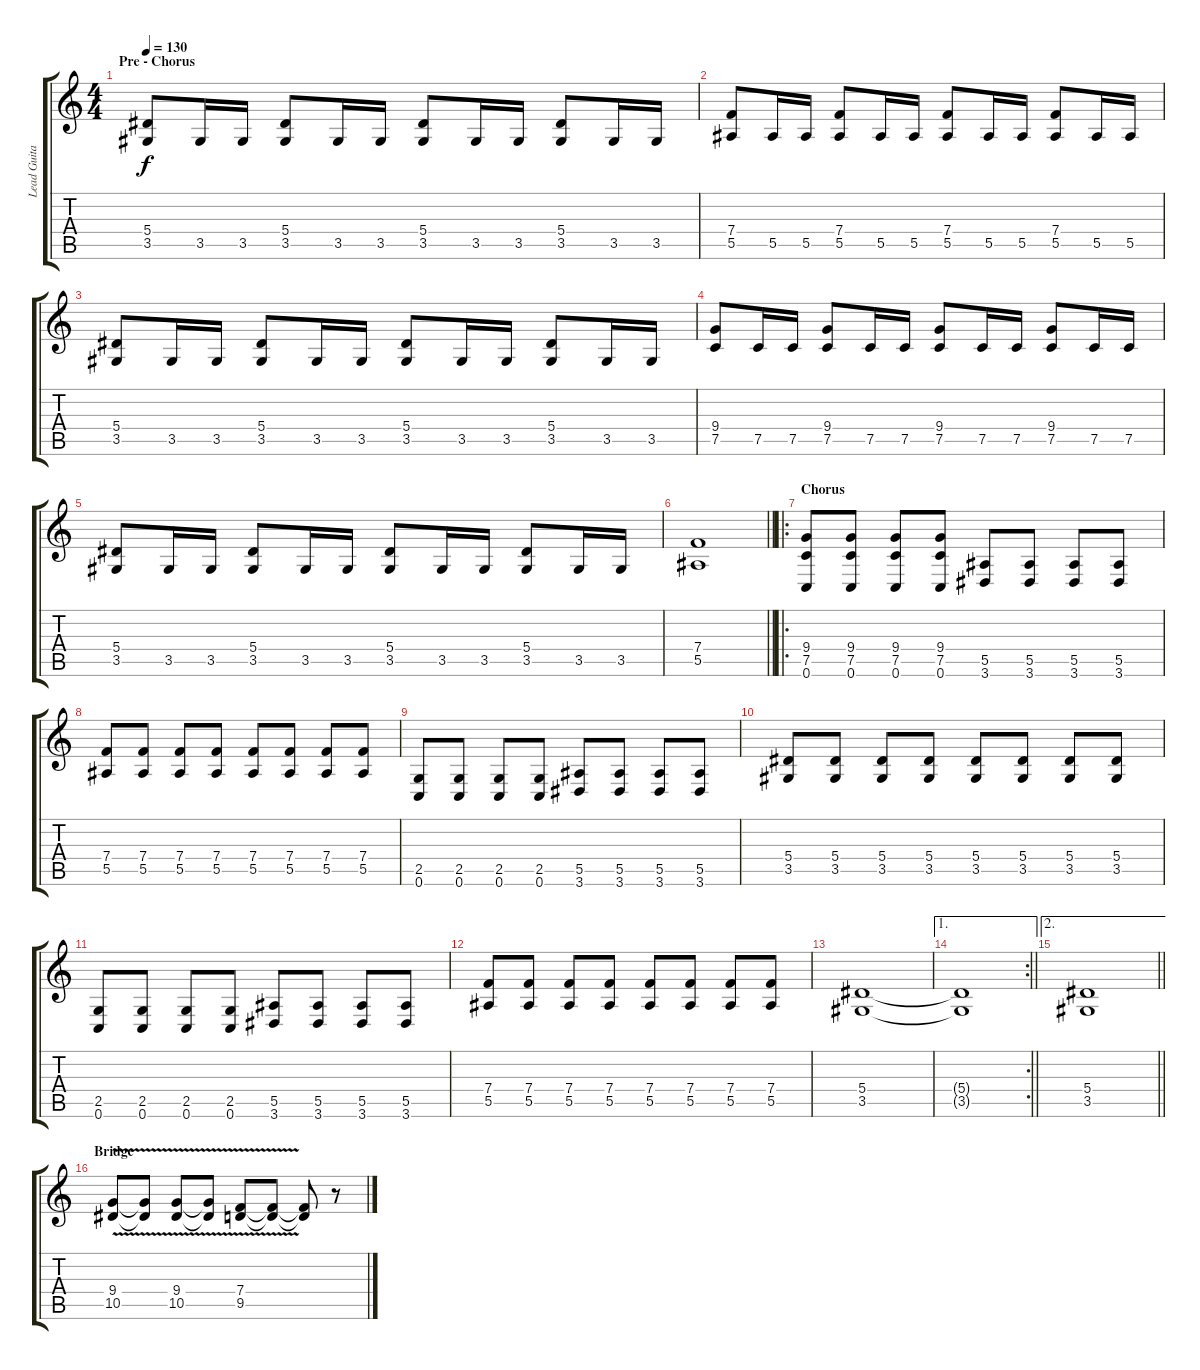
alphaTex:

\track ("Lead Guitar 2" "Lead Guita") {instrument distortionguitar}
\staff {score tabs}
\tuning (C4 G3 Eb3 Bb2 F2 C2) {hide}
\ts (4 4)
\section ("" "Pre - Chorus")
\tempo 130
\clef g2
\ks c
(5.4 3.5).8{dy f} 3.5.16 3.5.16 (5.4 3.5).8 3.5.16 3.5.16 (5.4 3.5).8 3.5.16 3.5.16 (5.4 3.5).8 3.5.16 3.5.16 |
(7.4 5.5).8 5.5.16 5.5.16 (7.4 5.5).8 5.5.16 5.5.16 (7.4 5.5).8 5.5.16 5.5.16 (7.4 5.5).8 5.5.16 5.5.16 |
(5.4 3.5).8 3.5.16 3.5.16 (5.4 3.5).8 3.5.16 3.5.16 (5.4 3.5).8 3.5.16 3.5.16 (5.4 3.5).8 3.5.16 3.5.16 |
(9.4 7.5).8 7.5.16 7.5.16 (9.4 7.5).8 7.5.16 7.5.16 (9.4 7.5).8 7.5.16 7.5.16 (9.4 7.5).8 7.5.16 7.5.16 |
(5.4 3.5).8 3.5.16 3.5.16 (5.4 3.5).8 3.5.16 3.5.16 (5.4 3.5).8 3.5.16 3.5.16 (5.4 3.5).8 3.5.16 3.5.16 |
\barLineRight lightlight
(7.4 5.5).1 |
\ro
\section ("" "Chorus")
(9.4 7.5 0.6).8 (9.4 7.5 0.6).8 (9.4 7.5 0.6).8 (9.4 7.5 0.6).8 (5.5 3.6).8 (5.5 3.6).8 (5.5 3.6).8 (5.5 3.6).8 |
(7.4 5.5).8 (7.4 5.5).8 (7.4 5.5).8 (7.4 5.5).8 (7.4 5.5).8 (7.4 5.5).8 (7.4 5.5).8 (7.4 5.5).8 |
(2.5 0.6).8 (2.5 0.6).8 (2.5 0.6).8 (2.5 0.6).8 (5.5 3.6).8 (5.5 3.6).8 (5.5 3.6).8 (5.5 3.6).8 |
(5.4 3.5).8 (5.4 3.5).8 (5.4 3.5).8 (5.4 3.5).8 (5.4 3.5).8 (5.4 3.5).8 (5.4 3.5).8 (5.4 3.5).8 |
(2.5 0.6).8 (2.5 0.6).8 (2.5 0.6).8 (2.5 0.6).8 (5.5 3.6).8 (5.5 3.6).8 (5.5 3.6).8 (5.5 3.6).8 |
(7.4 5.5).8 (7.4 5.5).8 (7.4 5.5).8 (7.4 5.5).8 (7.4 5.5).8 (7.4 5.5).8 (7.4 5.5).8 (7.4 5.5).8 |
(5.4 3.5).1 |
\ae 1
\rc 2
\barLineRight lightlight
(5.4{t} 3.5{t}).1 |
\ae 2
\barLineRight lightlight
(5.4 3.5).1 |
\section ("" "Bridge")
(9.4{v} 10.5{v}).8 (9.4{t} 10.5{t}).8 (9.4{v} 10.5{v}).8 (9.4{t} 10.5{t}).8 (7.4{v} 9.5{v}).8 (7.4{t} 9.5{t}).8 (7.4{t} 9.5{t}).8 r.8
